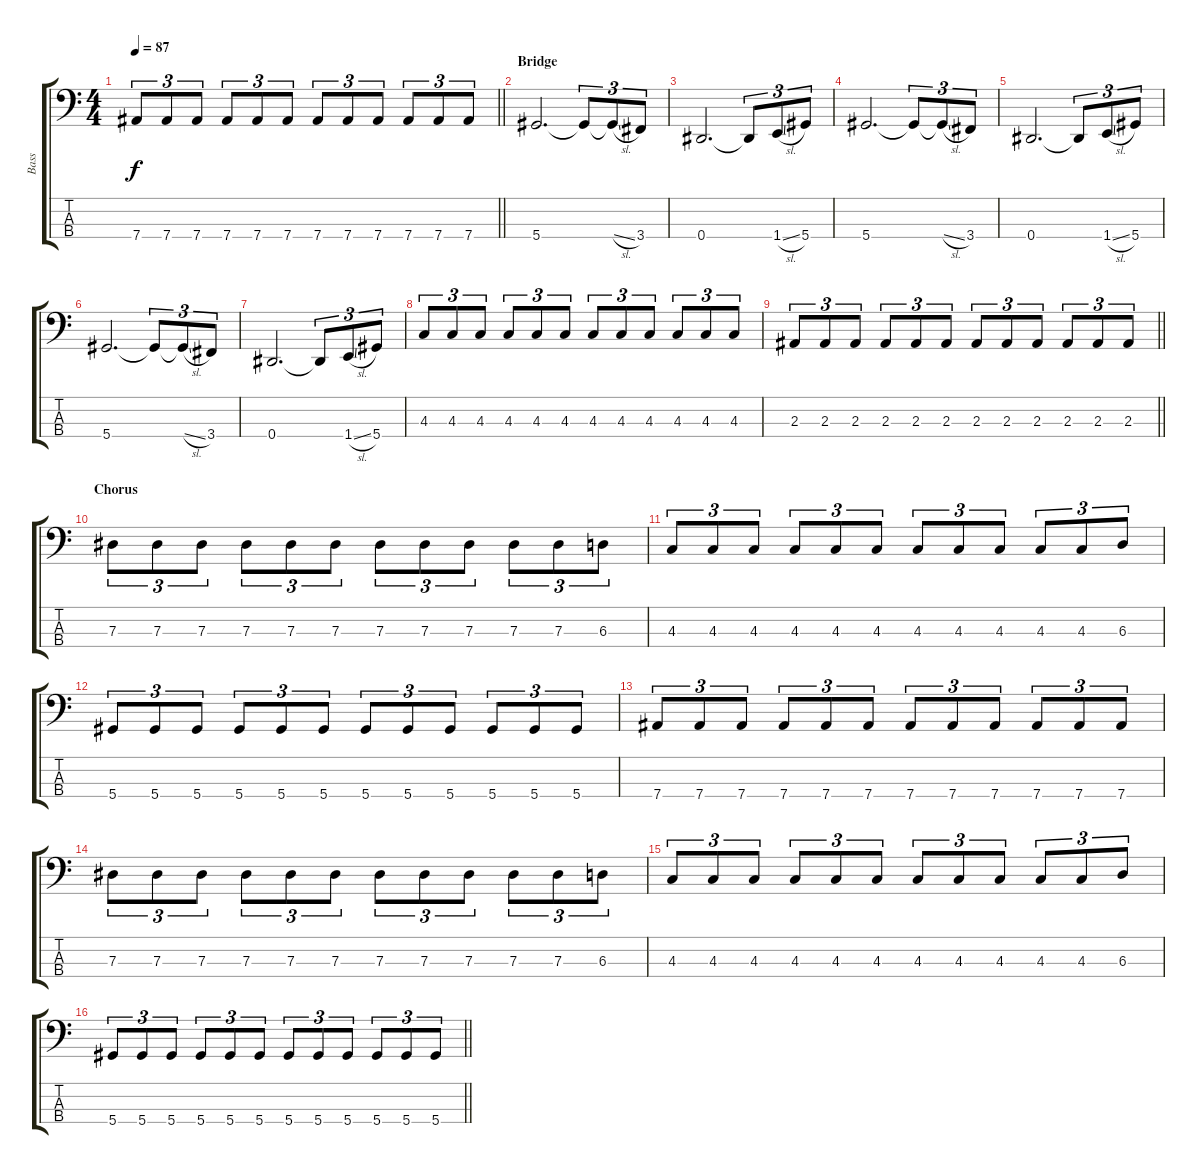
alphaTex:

\track ("Bass" "Bass") {instrument electricbassfinger}
\staff {score tabs}
\tuning (Gb2 Db2 Ab1 Eb1) {hide}
\ts (4 4)
\tempo 87
\clef f4
\barLineRight lightlight
\ks c
7.4.8{tu (3 2) dy f} 7.4.8{tu (3 2)} 7.4.8{tu (3 2)} 7.4.8{tu (3 2)} 7.4.8{tu (3 2)} 7.4.8{tu (3 2)} 7.4.8{tu (3 2)} 7.4.8{tu (3 2)} 7.4.8{tu (3 2)} 7.4.8{tu (3 2)} 7.4.8{tu (3 2)} 7.4.8{tu (3 2)} |
\section ("" "Bridge")
5.4.2{d} 5.4{t}.8{tu (3 2)} 5.4{sl t}.8{tu (3 2)} 3.4.8{tu (3 2)} |
0.4.2{d} 0.4{t}.8{tu (3 2)} 1.4{sl}.8{tu (3 2)} 5.4.8{tu (3 2)} |
5.4.2{d} 5.4{t}.8{tu (3 2)} 5.4{sl t}.8{tu (3 2)} 3.4.8{tu (3 2)} |
0.4.2{d} 0.4{t}.8{tu (3 2)} 1.4{sl}.8{tu (3 2)} 5.4.8{tu (3 2)} |
5.4.2{d} 5.4{t}.8{tu (3 2)} 5.4{sl t}.8{tu (3 2)} 3.4.8{tu (3 2)} |
0.4.2{d} 0.4{t}.8{tu (3 2)} 1.4{sl}.8{tu (3 2)} 5.4.8{tu (3 2)} |
4.3.8{tu (3 2)} 4.3.8{tu (3 2)} 4.3.8{tu (3 2)} 4.3.8{tu (3 2)} 4.3.8{tu (3 2)} 4.3.8{tu (3 2)} 4.3.8{tu (3 2)} 4.3.8{tu (3 2)} 4.3.8{tu (3 2)} 4.3.8{tu (3 2)} 4.3.8{tu (3 2)} 4.3.8{tu (3 2)} |
\barLineRight lightlight
2.3.8{tu (3 2)} 2.3.8{tu (3 2)} 2.3.8{tu (3 2)} 2.3.8{tu (3 2)} 2.3.8{tu (3 2)} 2.3.8{tu (3 2)} 2.3.8{tu (3 2)} 2.3.8{tu (3 2)} 2.3.8{tu (3 2)} 2.3.8{tu (3 2)} 2.3.8{tu (3 2)} 2.3.8{tu (3 2)} |
\section ("" "Chorus")
7.3.8{tu (3 2)} 7.3.8{tu (3 2)} 7.3.8{tu (3 2)} 7.3.8{tu (3 2)} 7.3.8{tu (3 2)} 7.3.8{tu (3 2)} 7.3.8{tu (3 2)} 7.3.8{tu (3 2)} 7.3.8{tu (3 2)} 7.3.8{tu (3 2)} 7.3.8{tu (3 2)} 6.3.8{tu (3 2)} |
4.3.8{tu (3 2)} 4.3.8{tu (3 2)} 4.3.8{tu (3 2)} 4.3.8{tu (3 2)} 4.3.8{tu (3 2)} 4.3.8{tu (3 2)} 4.3.8{tu (3 2)} 4.3.8{tu (3 2)} 4.3.8{tu (3 2)} 4.3.8{tu (3 2)} 4.3.8{tu (3 2)} 6.3.8{tu (3 2)} |
5.4.8{tu (3 2)} 5.4.8{tu (3 2)} 5.4.8{tu (3 2)} 5.4.8{tu (3 2)} 5.4.8{tu (3 2)} 5.4.8{tu (3 2)} 5.4.8{tu (3 2)} 5.4.8{tu (3 2)} 5.4.8{tu (3 2)} 5.4.8{tu (3 2)} 5.4.8{tu (3 2)} 5.4.8{tu (3 2)} |
7.4.8{tu (3 2)} 7.4.8{tu (3 2)} 7.4.8{tu (3 2)} 7.4.8{tu (3 2)} 7.4.8{tu (3 2)} 7.4.8{tu (3 2)} 7.4.8{tu (3 2)} 7.4.8{tu (3 2)} 7.4.8{tu (3 2)} 7.4.8{tu (3 2)} 7.4.8{tu (3 2)} 7.4.8{tu (3 2)} |
7.3.8{tu (3 2)} 7.3.8{tu (3 2)} 7.3.8{tu (3 2)} 7.3.8{tu (3 2)} 7.3.8{tu (3 2)} 7.3.8{tu (3 2)} 7.3.8{tu (3 2)} 7.3.8{tu (3 2)} 7.3.8{tu (3 2)} 7.3.8{tu (3 2)} 7.3.8{tu (3 2)} 6.3.8{tu (3 2)} |
4.3.8{tu (3 2)} 4.3.8{tu (3 2)} 4.3.8{tu (3 2)} 4.3.8{tu (3 2)} 4.3.8{tu (3 2)} 4.3.8{tu (3 2)} 4.3.8{tu (3 2)} 4.3.8{tu (3 2)} 4.3.8{tu (3 2)} 4.3.8{tu (3 2)} 4.3.8{tu (3 2)} 6.3.8{tu (3 2)} |
\barLineRight lightlight
5.4.8{tu (3 2)} 5.4.8{tu (3 2)} 5.4.8{tu (3 2)} 5.4.8{tu (3 2)} 5.4.8{tu (3 2)} 5.4.8{tu (3 2)} 5.4.8{tu (3 2)} 5.4.8{tu (3 2)} 5.4.8{tu (3 2)} 5.4.8{tu (3 2)} 5.4.8{tu (3 2)} 5.4.8{tu (3 2)}
